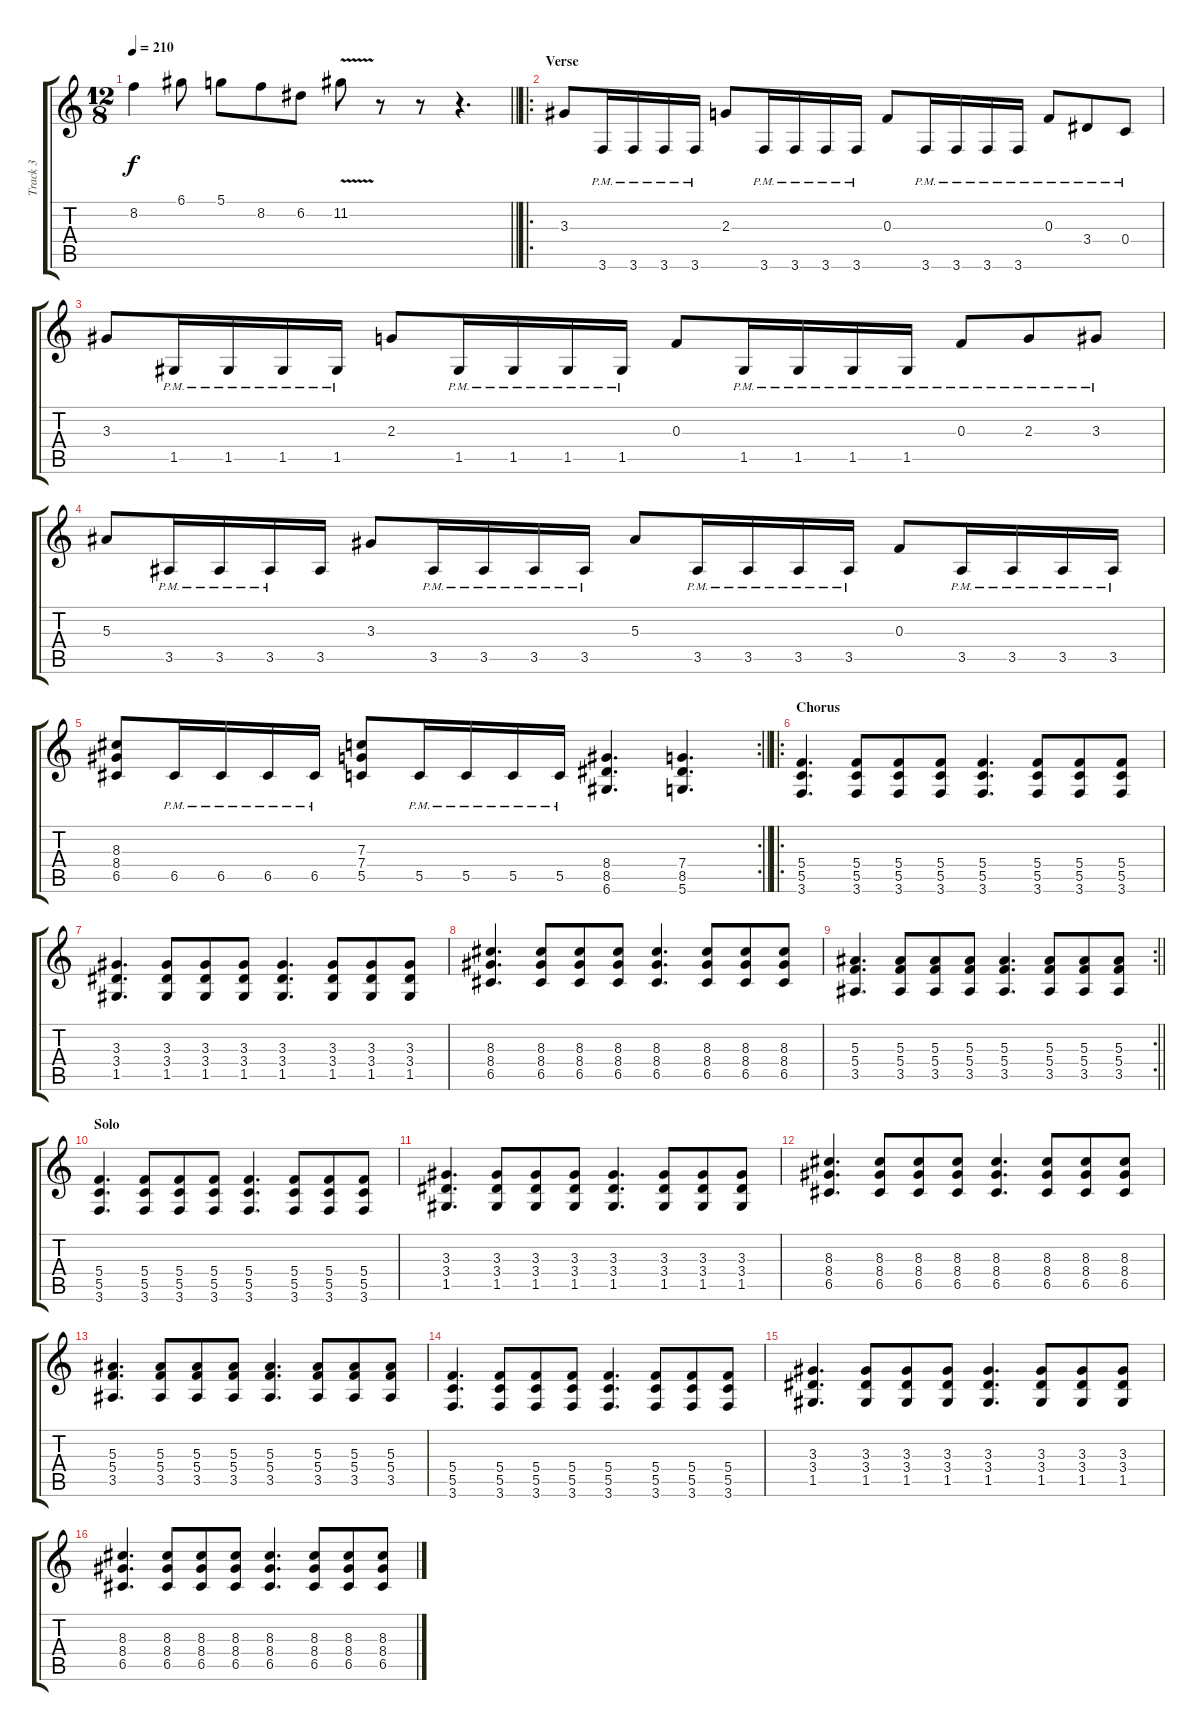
\track ("Track 3" "Track 3") {instrument distortionguitar}
\staff {score tabs}
\tuning (D4 A3 F3 C3 G2 D2) {hide}
\ts (12 8)
\tempo 210
\clef g2
\barLineRight lightlight
\ks c
8.2.4{dy f} 6.1.8 5.1.8 8.2.8 6.2.8 11.2{v}.8 r.8 r.8 r.4{d} |
\ro
\section ("" "Verse")
3.3.8 3.6{pm}.16 3.6{pm}.16 3.6{pm}.16 3.6{pm}.16 2.3.8 3.6{pm}.16 3.6{pm}.16 3.6{pm}.16 3.6{pm}.16 0.3.8 3.6{pm}.16 3.6{pm}.16 3.6{pm}.16 3.6{pm}.16 0.3{pm}.8 3.4{pm}.8 0.4{pm}.8 |
3.3.8 1.5{pm}.16 1.5{pm}.16 1.5{pm}.16 1.5{pm}.16 2.3.8 1.5{pm}.16 1.5{pm}.16 1.5{pm}.16 1.5{pm}.16 0.3.8 1.5{pm}.16 1.5{pm}.16 1.5{pm}.16 1.5{pm}.16 0.3{pm}.8 2.3{pm}.8 3.3{pm}.8 |
5.3.8 3.5{pm}.16 3.5{pm}.16 3.5{pm}.16 3.5.16 3.3.8 3.5{pm}.16 3.5{pm}.16 3.5{pm}.16 3.5{pm}.16 5.3.8 3.5{pm}.16 3.5{pm}.16 3.5{pm}.16 3.5{pm}.16 0.3.8 3.5{pm}.16 3.5{pm}.16 3.5{pm}.16 3.5{pm}.16 |
\rc 2
\barLineRight lightlight
(8.3 8.4 6.5).8 6.5{pm}.16 6.5{pm}.16 6.5{pm}.16 6.5{pm}.16 (7.3 7.4 5.5).8 5.5{pm}.16 5.5{pm}.16 5.5{pm}.16 5.5{pm}.16 (8.4 8.5 6.6).4{d} (7.4 8.5 5.6).4{d} |
\ro
\section ("" "Chorus")
(5.4 5.5 3.6).4{d} (5.4 5.5 3.6).8 (5.4 5.5 3.6).8 (5.4 5.5 3.6).8 (5.4 5.5 3.6).4{d} (5.4 5.5 3.6).8 (5.4 5.5 3.6).8 (5.4 5.5 3.6).8 |
(3.3 3.4 1.5).4{d} (3.3 3.4 1.5).8 (3.3 3.4 1.5).8 (3.3 3.4 1.5).8 (3.3 3.4 1.5).4{d} (3.3 3.4 1.5).8 (3.3 3.4 1.5).8 (3.3 3.4 1.5).8 |
(8.3 8.4 6.5).4{d} (8.3 8.4 6.5).8 (8.3 8.4 6.5).8 (8.3 8.4 6.5).8 (8.3 8.4 6.5).4{d} (8.3 8.4 6.5).8 (8.3 8.4 6.5).8 (8.3 8.4 6.5).8 |
\rc 2
\barLineRight lightlight
(5.3 5.4 3.5).4{d} (5.3 5.4 3.5).8 (5.3 5.4 3.5).8 (5.3 5.4 3.5).8 (5.3 5.4 3.5).4{d} (5.3 5.4 3.5).8 (5.3 5.4 3.5).8 (5.3 5.4 3.5).8 |
\section ("" "Solo")
(5.4 5.5 3.6).4{d} (5.4 5.5 3.6).8 (5.4 5.5 3.6).8 (5.4 5.5 3.6).8 (5.4 5.5 3.6).4{d} (5.4 5.5 3.6).8 (5.4 5.5 3.6).8 (5.4 5.5 3.6).8 |
(3.3 3.4 1.5).4{d} (3.3 3.4 1.5).8 (3.3 3.4 1.5).8 (3.3 3.4 1.5).8 (3.3 3.4 1.5).4{d} (3.3 3.4 1.5).8 (3.3 3.4 1.5).8 (3.3 3.4 1.5).8 |
(8.3 8.4 6.5).4{d} (8.3 8.4 6.5).8 (8.3 8.4 6.5).8 (8.3 8.4 6.5).8 (8.3 8.4 6.5).4{d} (8.3 8.4 6.5).8 (8.3 8.4 6.5).8 (8.3 8.4 6.5).8 |
(5.3 5.4 3.5).4{d} (5.3 5.4 3.5).8 (5.3 5.4 3.5).8 (5.3 5.4 3.5).8 (5.3 5.4 3.5).4{d} (5.3 5.4 3.5).8 (5.3 5.4 3.5).8 (5.3 5.4 3.5).8 |
(5.4 5.5 3.6).4{d} (5.4 5.5 3.6).8 (5.4 5.5 3.6).8 (5.4 5.5 3.6).8 (5.4 5.5 3.6).4{d} (5.4 5.5 3.6).8 (5.4 5.5 3.6).8 (5.4 5.5 3.6).8 |
(3.3 3.4 1.5).4{d} (3.3 3.4 1.5).8 (3.3 3.4 1.5).8 (3.3 3.4 1.5).8 (3.3 3.4 1.5).4{d} (3.3 3.4 1.5).8 (3.3 3.4 1.5).8 (3.3 3.4 1.5).8 |
(8.3 8.4 6.5).4{d} (8.3 8.4 6.5).8 (8.3 8.4 6.5).8 (8.3 8.4 6.5).8 (8.3 8.4 6.5).4{d} (8.3 8.4 6.5).8 (8.3 8.4 6.5).8 (8.3 8.4 6.5).8
